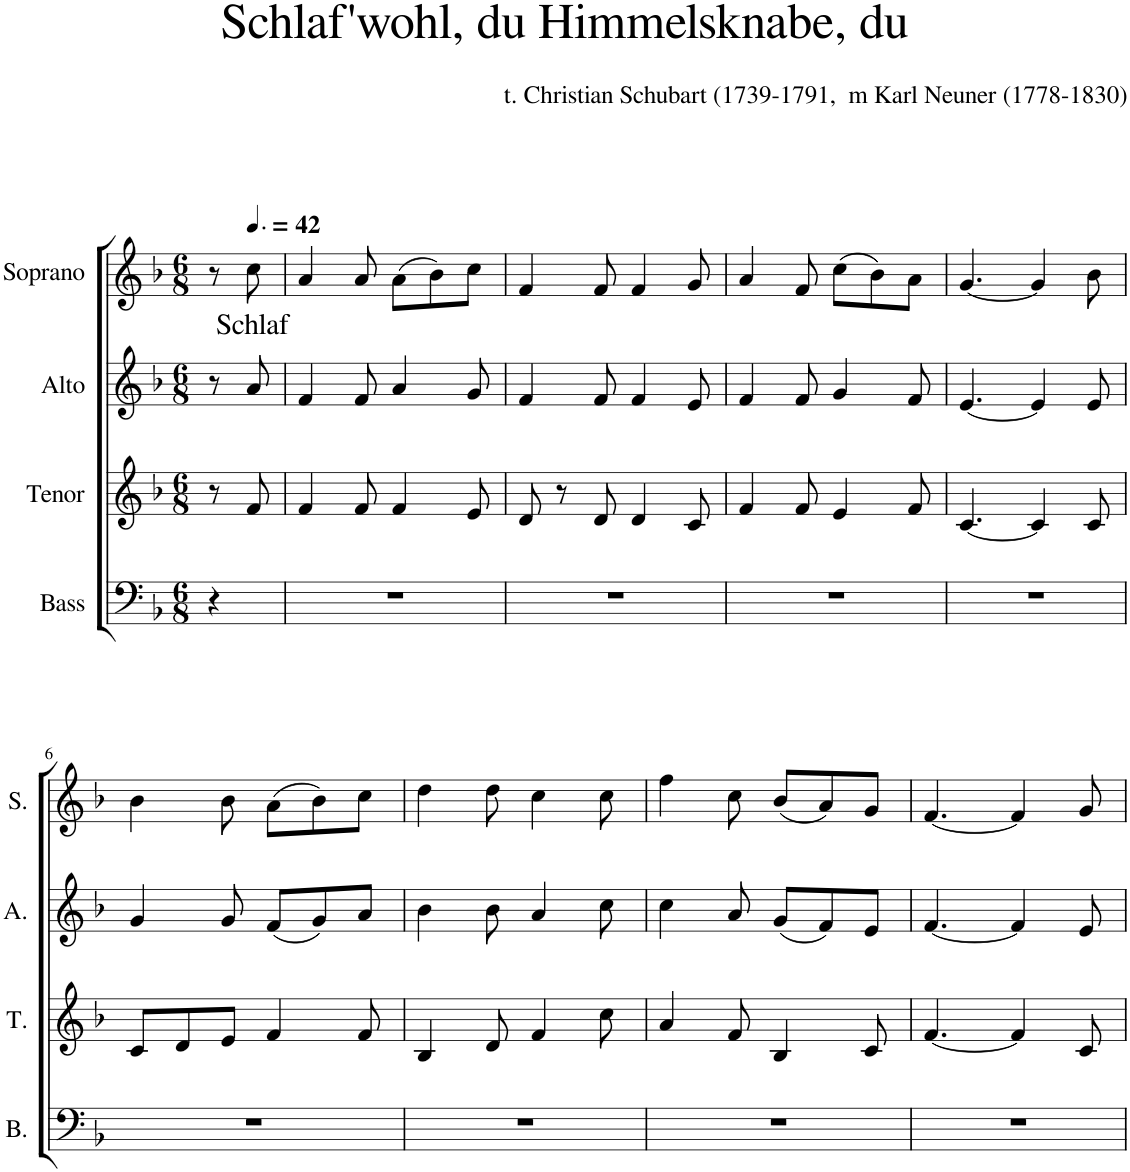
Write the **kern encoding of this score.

**kern	**kern	**kern	**kern	**text
*part4	*part3	*part2	*part1	*part1
*staff4	*staff3	*staff2	*staff1	*staff1
*I"Bass	*I"Tenor	*I"Alto	*I"Soprano	*
*I'B.	*I'T.	*I'A.	*I'S.	*
*clefF4	*clefG2	*clefG2	*clefG2	*
*k[b-]	*k[b-]	*k[b-]	*k[b-]	*
*M6/8	*M6/8	*M6/8	*M6/8	*
=1	=1	=1	=1	=1
4r	8r	8r	8r	.
*	*	*	*MM63	*
!	!	!	!	!LO:LY:b
.	8f/	8a/	8cc\	Schlaf
=2	=2	=2	=2	=2
2.r	4f/	4f/	4a/	.
.	8f/	8f/	8a/	.
.	4f/	4a/	(8a\L	.
.	.	.	8b-\)	.
.	8e/	8g/	8cc\J	.
=3	=3	=3	=3	=3
2.r	8d/	4f/	4f/	.
.	8r	.	.	.
.	8d/	8f/	8f/	.
.	4d/	4f/	4f/	.
.	8c/	8e/	8g/	.
=4	=4	=4	=4	=4
2.r	4f/	4f/	4a/	.
.	8f/	8f/	8f/	.
.	4e/	4g/	(8cc\L	.
.	.	.	8b-\)	.
.	8f/	8f/	8a\J	.
=5	=5	=5	=5	=5
2.r	[4.c/	[4.e/	[4.g/	.
.	4c/]	4e/]	4g/]	.
.	8c/	8e/	8b-\	.
!!LO:LB:g=z
=6	=6	=6	=6	=6
2.r	8c/L	4g/	4b-\	.
.	8d/	.	.	.
.	8e/J	8g/	8b-\	.
.	4f/	(8f/L	(8a\L	.
.	.	8g/)	8b-\)	.
.	8f/	8a/J	8cc\J	.
=7	=7	=7	=7	=7
2.r	4B-/	4b-\	4dd\	.
.	8d/	8b-\	8dd\	.
.	4f/	4a/	4cc\	.
.	8cc\	8cc\	8cc\	.
=8	=8	=8	=8	=8
2.r	4a/	4cc\	4ff\	.
.	8f/	8a/	8cc\	.
.	4B-/	(8g/L	(8b-/L	.
.	.	8f/)	8a/)	.
.	8c/	8e/J	8g/J	.
=9	=9	=9	=9	=9
2.r	[4.f/	[4.f/	[4.f/	.
.	4f/]	4f/]	4f/]	.
.	8c/	8e/	8g/	.
=	=	=	=	=
*-	*-	*-	*-	*-
